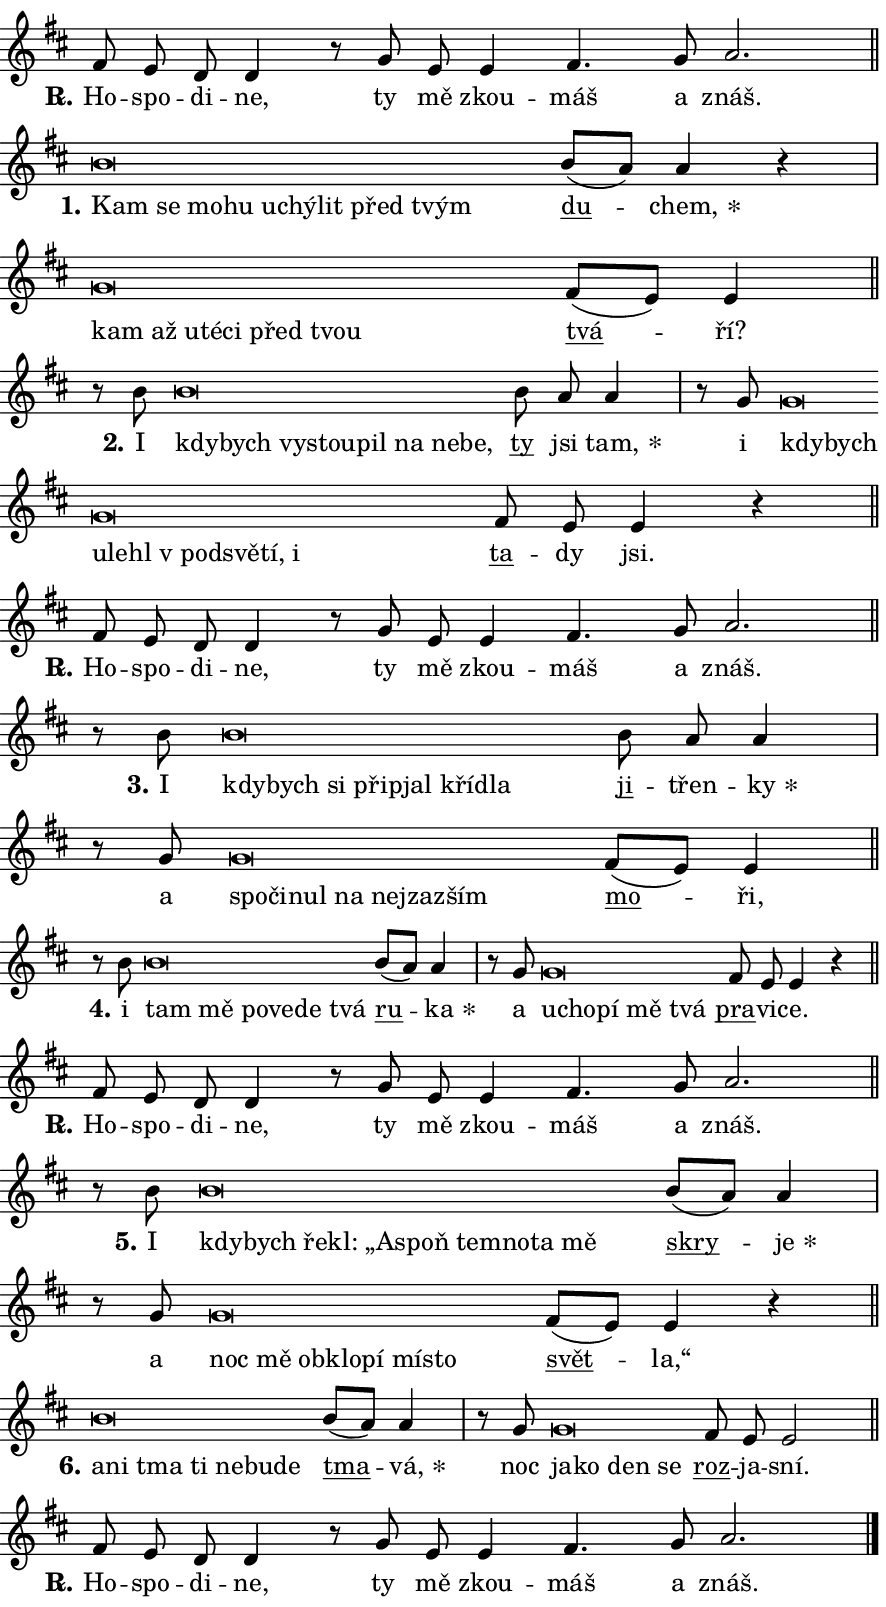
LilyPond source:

\version "2.24.0"
\header { tagline = "" }
\paper {
  indent = 0\cm
  top-margin = 0\cm
  right-margin = 0.13\cm % to fit lyric hyphens
  bottom-margin = 0\cm
  left-margin = 0\cm
  paper-width = 15\cm
  page-breaking = #ly:one-page-breaking
  system-system-spacing.basic-distance = #11
  score-system-spacing.basic-distance = #11
  ragged-last = ##f
}


%% Author: Thomas Morley
%% https://lists.gnu.org/archive/html/lilypond-user/2020-05/msg00002.html
#(define (line-position grob)
"Returns position of @var[grob} in current system:
   @code{'start}, if at first time-step
   @code{'end}, if at last time-step
   @code{'middle} otherwise
"
  (let* ((col (ly:item-get-column grob))
         (ln (ly:grob-object col 'left-neighbor))
         (rn (ly:grob-object col 'right-neighbor))
         (col-to-check-left (if (ly:grob? ln) ln col))
         (col-to-check-right (if (ly:grob? rn) rn col))
         (break-dir-left
           (and
             (ly:grob-property col-to-check-left 'non-musical #f)
             (ly:item-break-dir col-to-check-left)))
         (break-dir-right
           (and
             (ly:grob-property col-to-check-right 'non-musical #f)
             (ly:item-break-dir col-to-check-right))))
        (cond ((eqv? 1 break-dir-left) 'start)
              ((eqv? -1 break-dir-right) 'end)
              (else 'middle))))

#(define (tranparent-at-line-position vctor)
  (lambda (grob)
  "Relying on @code{line-position} select the relevant enry from @var{vctor}.
Used to determine transparency,"
    (case (line-position grob)
      ((end) (not (vector-ref vctor 0)))
      ((middle) (not (vector-ref vctor 1)))
      ((start) (not (vector-ref vctor 2))))))

noteHeadBreakVisibility =
#(define-music-function (break-visibility)(vector?)
"Makes @code{NoteHead}s transparent relying on @var{break-visibility}"
#{
  \override NoteHead.transparent =
    #(tranparent-at-line-position break-visibility)
#})

#(define delete-ledgers-for-transparent-note-heads
  (lambda (grob)
    "Reads whether a @code{NoteHead} is transparent.
If so this @code{NoteHead} is removed from @code{'note-heads} from
@var{grob}, which is supposed to be @code{LedgerLineSpanner}.
As a result ledgers are not printed for this @code{NoteHead}"
    (let* ((nhds-array (ly:grob-object grob 'note-heads))
           (nhds-list
             (if (ly:grob-array? nhds-array)
                 (ly:grob-array->list nhds-array)
                 '()))
           ;; Relies on the transparent-property being done before
           ;; Staff.LedgerLineSpanner.after-line-breaking is executed.
           ;; This is fragile ...
           (to-keep
             (remove
               (lambda (nhd)
                 (ly:grob-property nhd 'transparent #f))
               nhds-list)))
      ;; TODO find a better method to iterate over grob-arrays, similiar
      ;; to filter/remove etc for lists
      ;; For now rebuilt from scratch
      (set! (ly:grob-object grob 'note-heads)  '())
      (for-each
        (lambda (nhd)
          (ly:pointer-group-interface::add-grob grob 'note-heads nhd))
        to-keep))))

squashNotes = {
  \override NoteHead.X-extent = #'(-0.2 . 0.2)
  \override NoteHead.Y-extent = #'(-0.75 . 0)
  \override NoteHead.stencil =
    #(lambda (grob)
       (let ((pos (ly:grob-property grob 'staff-position)))
         (begin
           (if (< pos -7) (display "ERROR: Lower brevis then expected\n") (display ""))
           (if (<= pos -6) ly:text-interface::print ly:note-head::print))))
}
unSquashNotes = {
  \revert NoteHead.X-extent
  \revert NoteHead.Y-extent
  \revert NoteHead.stencil
}

hideNotes = \noteHeadBreakVisibility #begin-of-line-visible
unHideNotes = \noteHeadBreakVisibility #all-visible

% work-around for resetting accidentals
% https://lilypond.org/doc/v2.23/Documentation/notation/displaying-rhythms#unmetered-music
cadenzaMeasure = {
  \cadenzaOff
  \partial 1024 s1024
  \cadenzaOn
}

#(define-markup-command (accent layout props text) (markup?)
  "Underline accented syllable"
  (interpret-markup layout props
    #{\markup \override #'(offset . 4.3) \underline { #text }#}))

responsum = \markup \concat {
  "R" \hspace #-1.05 \path #0.1 #'((moveto 0 0.07) (lineto 0.9 0.8)) \hspace #0.05 "."
}

spaceSize = #0.6828661417322834 % exact space size for TeX Gyre Schola

\layout {
  \context {
    \Staff
    \remove "Time_signature_engraver"
    \override LedgerLineSpanner.after-line-breaking = #delete-ledgers-for-transparent-note-heads
  }
  \context {
    \Lyrics {
      \override LyricSpace.minimum-distance = \spaceSize
      \override LyricText.font-name = #"TeX Gyre Schola"
      \override LyricText.font-size = 1
      \override StanzaNumber.font-name = #"TeX Gyre Schola Bold"
      \override StanzaNumber.font-size = 1
    }
  }
  \context {
    \Score 
    \override NoteHead.text =
      #(lambda (grob) 
        (let ((pos (ly:grob-property grob 'staff-position)))
          #{\markup {
            \combine
              \halign #-0.55 \raise #(if (= pos -6) 0 0.5) \override #'(thickness . 2) \draw-line #'(3.2 . 0)
              \musicglyph "noteheads.sM1"
          }#}))
  }
}

% magnetic-lyrics.ily
%
%   written by
%     Jean Abou Samra <jean@abou-samra.fr>
%     Werner Lemberg <wl@gnu.org>
%
%   adapted by
%     Jiri Hon <jiri.hon@gmail.com>
%
% Version 2022-Apr-15

% https://www.mail-archive.com/lilypond-user@gnu.org/msg149350.html

#(define (Left_hyphen_pointer_engraver context)
   "Collect syllable-hyphen-syllable occurrences in lyrics and store
them in properties.  This engraver only looks to the left.  For
example, if the lyrics input is @code{foo -- bar}, it does the
following.

@itemize @bullet
@item
Set the @code{text} property of the @code{LyricHyphen} grob between
@q{foo} and @q{bar} to @code{foo}.

@item
Set the @code{left-hyphen} property of the @code{LyricText} grob with
text @q{foo} to the @code{LyricHyphen} grob between @q{foo} and
@q{bar}.
@end itemize

Use this auxiliary engraver in combination with the
@code{lyric-@/text::@/apply-@/magnetic-@/offset!} hook."
   (let ((hyphen #f)
         (text #f))
     (make-engraver
      (acknowledgers
       ((lyric-syllable-interface engraver grob source-engraver)
        (set! text grob)))
      (end-acknowledgers
       ((lyric-hyphen-interface engraver grob source-engraver)
        ;(when (not (grob::has-interface grob 'lyric-space-interface))
          (set! hyphen grob)));)
      ((stop-translation-timestep engraver)
       (when (and text hyphen)
         (ly:grob-set-object! text 'left-hyphen hyphen))
       (set! text #f)
       (set! hyphen #f)))))

#(define (lyric-text::apply-magnetic-offset! grob)
   "If the space between two syllables is less than the value in
property @code{LyricText@/.details@/.squash-threshold}, move the right
syllable to the left so that it gets concatenated with the left
syllable.

Use this function as a hook for
@code{LyricText@/.after-@/line-@/breaking} if the
@code{Left_@/hyphen_@/pointer_@/engraver} is active."
   (let ((hyphen (ly:grob-object grob 'left-hyphen #f)))
     (when hyphen
       (let ((left-text (ly:spanner-bound hyphen LEFT)))
         (when (grob::has-interface left-text 'lyric-syllable-interface)
           (let* ((common (ly:grob-common-refpoint grob left-text X))
                  (this-x-ext (ly:grob-extent grob common X))
                  (left-x-ext
                   (begin
                     ;; Trigger magnetism for left-text.
                     (ly:grob-property left-text 'after-line-breaking)
                     (ly:grob-extent left-text common X)))
                  ;; `delta` is the gap width between two syllables.
                  (delta (- (interval-start this-x-ext)
                            (interval-end left-x-ext)))
                  (details (ly:grob-property grob 'details))
                  (threshold (assoc-get 'squash-threshold details 0.2)))
             (when (< delta threshold)
               (let* (;; We have to manipulate the input text so that
                      ;; ligatures crossing syllable boundaries are not
                      ;; disabled.  For languages based on the Latin
                      ;; script this is essentially a beautification.
                      ;; However, for non-Western scripts it can be a
                      ;; necessity.
                      (lt (ly:grob-property left-text 'text))
                      (rt (ly:grob-property grob 'text))
                      (is-space (grob::has-interface hyphen 'lyric-space-interface))
                      (space (if is-space " " ""))
                      (extra-delta (if is-space spaceSize 0))
                      ;; Append new syllable.
                      (ltrt-space (if (and (string? lt) (string? rt))
                                (string-append lt space rt)
                                (make-concat-markup (list lt space rt))))
                      ;; Right-align `ltrt` to the right side.
                      (ltrt-space-markup (grob-interpret-markup
                               grob
                               (make-translate-markup
                                (cons (interval-length this-x-ext) 0)
                                (make-right-align-markup ltrt-space)))))
                 (begin
                   ;; Don't print `left-text`.
                   (ly:grob-set-property! left-text 'stencil #f)
                   ;; Set text and stencil (which holds all collected
                   ;; syllables so far) and shift it to the left.
                   (ly:grob-set-property! grob 'text ltrt-space)
                   (ly:grob-set-property! grob 'stencil ltrt-space-markup)
                   (ly:grob-translate-axis! grob (- (- delta extra-delta)) X))))))))))


#(define (lyric-hyphen::displace-bounds-first grob)
   ;; Make very sure this callback isn't triggered too early.
   (let ((left (ly:spanner-bound grob LEFT))
         (right (ly:spanner-bound grob RIGHT)))
     (ly:grob-property left 'after-line-breaking)
     (ly:grob-property right 'after-line-breaking)
     (ly:lyric-hyphen::print grob)))

squashThreshold = #0.4

\layout {
  \context {
    \Lyrics
    \consists #Left_hyphen_pointer_engraver
    \override LyricText.after-line-breaking =
      #lyric-text::apply-magnetic-offset!
    \override LyricHyphen.stencil = #lyric-hyphen::displace-bounds-first
    \override LyricText.details.squash-threshold = \squashThreshold
    \override LyricHyphen.minimum-distance = 0
    \override LyricHyphen.minimum-length = \squashThreshold
  }
}

squashText = \override LyricText.details.squash-threshold = 9999
unSquashText = \override LyricText.details.squash-threshold = \squashThreshold

leftText = \override LyricText.self-alignment-X = #LEFT
unLeftText = \revert LyricText.self-alignment-X

starOffset = #(lambda (grob) 
                (let ((x_offset (ly:self-alignment-interface::aligned-on-x-parent grob)))
                  (if (= x_offset 0) 0 (+ x_offset 1.2))))

star = #(define-music-function (syllable)(string?)
"Append star separator at the end of a syllable"
#{
  \once \override LyricText.X-offset = #starOffset
  \lyricmode { \markup {
    #syllable
    \override #'((font-name . "TeX Gyre Schola Bold")) \hspace #0.2 \lower #0.65 \larger "*"
  } }
#})

starAccent = #(define-music-function (syllable)(string?)
"Append star separator at the end of a syllable and make accent"
#{
  \once \override LyricText.X-offset = #starOffset
  \lyricmode { \markup {
    \accent #syllable
    \override #'((font-name . "TeX Gyre Schola Bold")) \hspace #0.2 \lower #0.65 \larger "*"
  } }
#})

breath = #(define-music-function (syllable)(string?)
"Append breathing indicator at the end of a syllable"
#{
  \lyricmode { \markup { #syllable "+" } }
#})

optionalBreath = #(define-music-function (syllable)(string?)
"Append optional breathing indicator at the end of a syllable"
#{
  \lyricmode { \markup { #syllable "(+)" } }
#})


\score {
    <<
        \new Voice = "melody" { \cadenzaOn \key d \major \relative { fis'8 e d d4 r8 \bar "" g e \bar "" e4 fis4. g8 a2. \cadenzaMeasure \bar "||" \break } }
        \new Lyrics \lyricsto "melody" { \lyricmode { \set stanza = \responsum
Ho -- spo -- di -- ne, ty mě zkou -- máš a znáš. } }
    >>
    \layout {}
}

\score {
    <<
        \new Voice = "melody" { \cadenzaOn \key d \major \relative { \squashNotes b'\breve*1/16 \hideNotes \breve*1/16 \bar "" \breve*1/16 \bar "" \breve*1/16 \bar "" \breve*1/16 \bar "" \breve*1/16 \bar "" \breve*1/16 \bar "" \breve*1/16 \breve*1/16 \bar "" \unHideNotes \unSquashNotes \bar "" b8[( a)] a4 r \cadenzaMeasure \bar "|" \squashNotes g\breve*1/16 \hideNotes \breve*1/16 \bar "" \breve*1/16 \bar "" \breve*1/16 \bar "" \breve*1/16 \bar "" \breve*1/16 \breve*1/16 \bar "" \unHideNotes \unSquashNotes \bar "" fis8[( e)] e4 \cadenzaMeasure \bar "||" \break } }
        \new Lyrics \lyricsto "melody" { \lyricmode { \set stanza = "1."
\leftText Kam \squashText se mo -- hu u -- chý -- lit před tvým \unLeftText \unSquashText \markup \accent du -- \star chem, \leftText kam \squashText až u -- té -- ci před tvou \unLeftText \unSquashText \markup \accent tvá -- ří? } }
    >>
    \layout {}
}

\score {
    <<
        \new Voice = "melody" { \cadenzaOn \key d \major \relative { r8 b'8 \squashNotes b\breve*1/16 \hideNotes \breve*1/16 \bar "" \breve*1/16 \bar "" \breve*1/16 \bar "" \breve*1/16 \bar "" \breve*1/16 \bar "" \breve*1/16 \breve*1/16 \bar "" \unHideNotes \unSquashNotes \bar "" b8 a a4 \cadenzaMeasure \bar "|" r8 g8 \squashNotes g\breve*1/16 \hideNotes \breve*1/16 \bar "" \breve*1/16 \bar "" \breve*1/16 \bar "" \breve*1/16 \bar "" \breve*1/16 \bar "" \breve*1/16 \bar "" \breve*1/16 \breve*1/16 \bar "" \unHideNotes \unSquashNotes \bar "" fis8 e e4 r \cadenzaMeasure \bar "||" \break } }
        \new Lyrics \lyricsto "melody" { \lyricmode { \set stanza = "2."
I \leftText kdy -- \squashText bych vy -- stou -- pil na ne -- be, \unLeftText \unSquashText \markup \accent ty jsi \star tam, i \leftText kdy -- \squashText bych u -- le -- hl "v pod" -- svě -- tí, i \unLeftText \unSquashText \markup \accent ta -- dy jsi. } }
    >>
    \layout {}
}

\score {
    <<
        \new Voice = "melody" { \cadenzaOn \key d \major \relative { fis'8 e d d4 r8 \bar "" g e \bar "" e4 fis4. g8 a2. \cadenzaMeasure \bar "||" \break } }
        \new Lyrics \lyricsto "melody" { \lyricmode { \set stanza = \responsum
Ho -- spo -- di -- ne, ty mě zkou -- máš a znáš. } }
    >>
    \layout {}
}

\score {
    <<
        \new Voice = "melody" { \cadenzaOn \key d \major \relative { r8 b'8 \squashNotes b\breve*1/16 \hideNotes \breve*1/16 \bar "" \breve*1/16 \bar "" \breve*1/16 \bar "" \breve*1/16 \bar "" \breve*1/16 \breve*1/16 \bar "" \unHideNotes \unSquashNotes \bar "" b8 a a4 \cadenzaMeasure \bar "|" r8 g8 \squashNotes g\breve*1/16 \hideNotes \breve*1/16 \bar "" \breve*1/16 \bar "" \breve*1/16 \bar "" \breve*1/16 \breve*1/16 \bar "" \unHideNotes \unSquashNotes \bar "" fis8[( e)] e4 \cadenzaMeasure \bar "||" \break } }
        \new Lyrics \lyricsto "melody" { \lyricmode { \set stanza = "3."
I \leftText kdy -- \squashText bych si při -- pjal kří -- dla \unLeftText \unSquashText \markup \accent ji -- třen -- \star ky a \leftText spo -- \squashText či -- nul na nej -- zazším \unLeftText \unSquashText \markup \accent mo -- ři, } }
    >>
    \layout {}
}

\score {
    <<
        \new Voice = "melody" { \cadenzaOn \key d \major \relative { r8 b'8 \squashNotes b\breve*1/16 \hideNotes \breve*1/16 \bar "" \breve*1/16 \bar "" \breve*1/16 \bar "" \breve*1/16 \breve*1/16 \bar "" \unHideNotes \unSquashNotes \bar "" b8[( a)] a4 \cadenzaMeasure \bar "|" r8 g8 \squashNotes g\breve*1/16 \hideNotes \breve*1/16 \bar "" \breve*1/16 \bar "" \breve*1/16 \breve*1/16 \bar "" \unHideNotes \unSquashNotes \bar "" fis8 e e4 r \cadenzaMeasure \bar "||" \break } }
        \new Lyrics \lyricsto "melody" { \lyricmode { \set stanza = "4."
i \leftText tam \squashText mě po -- ve -- de tvá \unLeftText \unSquashText \markup \accent ru -- \star ka a \leftText u -- \squashText cho -- pí mě tvá \unLeftText \unSquashText \markup \accent pra -- vi -- ce. } }
    >>
    \layout {}
}

\score {
    <<
        \new Voice = "melody" { \cadenzaOn \key d \major \relative { fis'8 e d d4 r8 \bar "" g e \bar "" e4 fis4. g8 a2. \cadenzaMeasure \bar "||" \break } }
        \new Lyrics \lyricsto "melody" { \lyricmode { \set stanza = \responsum
Ho -- spo -- di -- ne, ty mě zkou -- máš a znáš. } }
    >>
    \layout {}
}

\score {
    <<
        \new Voice = "melody" { \cadenzaOn \key d \major \relative { r8 b'8 \squashNotes b\breve*1/16 \hideNotes \breve*1/16 \bar "" \breve*1/16 \bar "" \breve*1/16 \bar "" \breve*1/16 \bar "" \breve*1/16 \bar "" \breve*1/16 \bar "" \breve*1/16 \bar "" \breve*1/16 \breve*1/16 \bar "" \unHideNotes \unSquashNotes \bar "" b8[( a)] a4 \cadenzaMeasure \bar "|" r8 g8 \squashNotes g\breve*1/16 \hideNotes \breve*1/16 \bar "" \breve*1/16 \bar "" \breve*1/16 \bar "" \breve*1/16 \bar "" \breve*1/16 \breve*1/16 \bar "" \unHideNotes \unSquashNotes \bar "" fis8[( e)] e4 r \cadenzaMeasure \bar "||" \break } }
        \new Lyrics \lyricsto "melody" { \lyricmode { \set stanza = "5."
I \leftText kdy -- \squashText bych ře -- kl: „As -- poň tem -- no -- ta mě \unLeftText \unSquashText \markup \accent skry -- \star je a \leftText noc \squashText mě ob -- klo -- pí mí -- sto \unLeftText \unSquashText \markup \accent svět -- la,“ } }
    >>
    \layout {}
}

\score {
    <<
        \new Voice = "melody" { \cadenzaOn \key d \major \relative { \squashNotes b'\breve*1/16 \hideNotes \breve*1/16 \bar "" \breve*1/16 \bar "" \breve*1/16 \bar "" \breve*1/16 \bar "" \breve*1/16 \breve*1/16 \bar "" \unHideNotes \unSquashNotes \bar "" b8[( a)] a4 \cadenzaMeasure \bar "|" r8 g8 \squashNotes g\breve*1/16 \hideNotes \breve*1/16 \bar "" \breve*1/16 \breve*1/16 \bar "" \unHideNotes \unSquashNotes \bar "" fis8 e e2 \cadenzaMeasure \bar "||" \break } }
        \new Lyrics \lyricsto "melody" { \lyricmode { \set stanza = "6."
\leftText a -- \squashText ni tma ti ne -- bu -- de \unLeftText \unSquashText \markup \accent tma -- \star vá, noc \leftText ja -- \squashText ko den se \unLeftText \unSquashText \markup \accent roz -- ja -- sní. } }
    >>
    \layout {}
}

\score {
    <<
        \new Voice = "melody" { \cadenzaOn \key d \major \relative { fis'8 e d d4 r8 \bar "" g e \bar "" e4 fis4. g8 a2. \cadenzaMeasure \bar "||" \break } \bar "|." }
        \new Lyrics \lyricsto "melody" { \lyricmode { \set stanza = \responsum
Ho -- spo -- di -- ne, ty mě zkou -- máš a znáš. } }
    >>
    \layout {}
}
